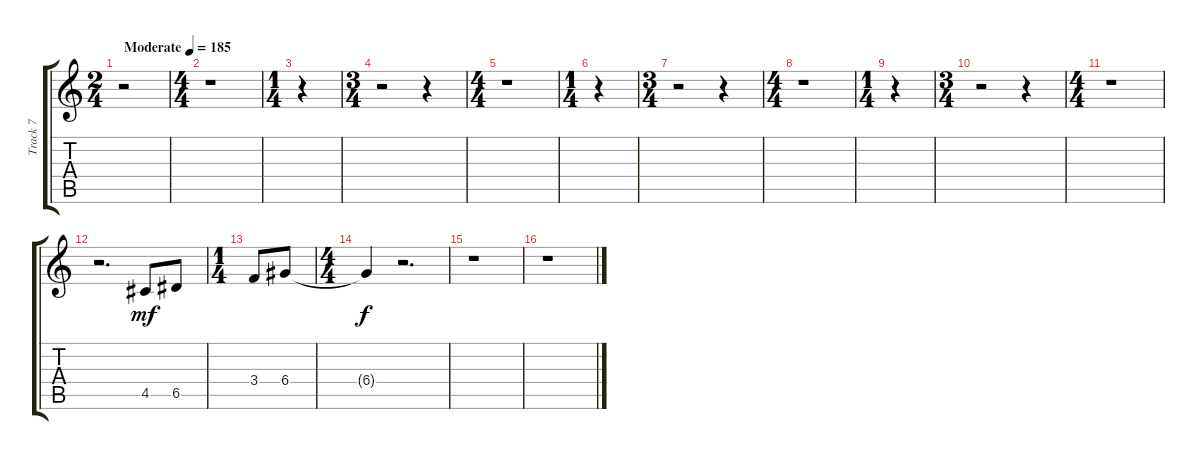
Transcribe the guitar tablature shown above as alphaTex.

\track ("Track 7" "Track 7") {instrument acousticguitarsteel}
\staff {score tabs}
\tuning (E4 B3 G3 D3 A2 E2) {hide}
\ts (2 4)
\tempo (185 "Moderate")
\clef g2
\ks c
r.2{dy mf instrument acousticguitarsteel} |
\ts (4 4)
r.1 |
\ts (1 4)
r.4 |
\ts (3 4)
r.2 r.4 |
\ts (4 4)
r.1 |
\ts (1 4)
r.4 |
\ts (3 4)
r.2 r.4 |
\ts (4 4)
r.1 |
\ts (1 4)
r.4 |
\ts (3 4)
r.2 r.4 |
\ts (4 4)
r.1 |
r.2{d} 4.5.8 6.5.8 |
\ts (1 4)
3.4.8 6.4.8 |
\ts (4 4)
6.4{t}.4{dy f} r.2{d} |
r.1 |
r.1
